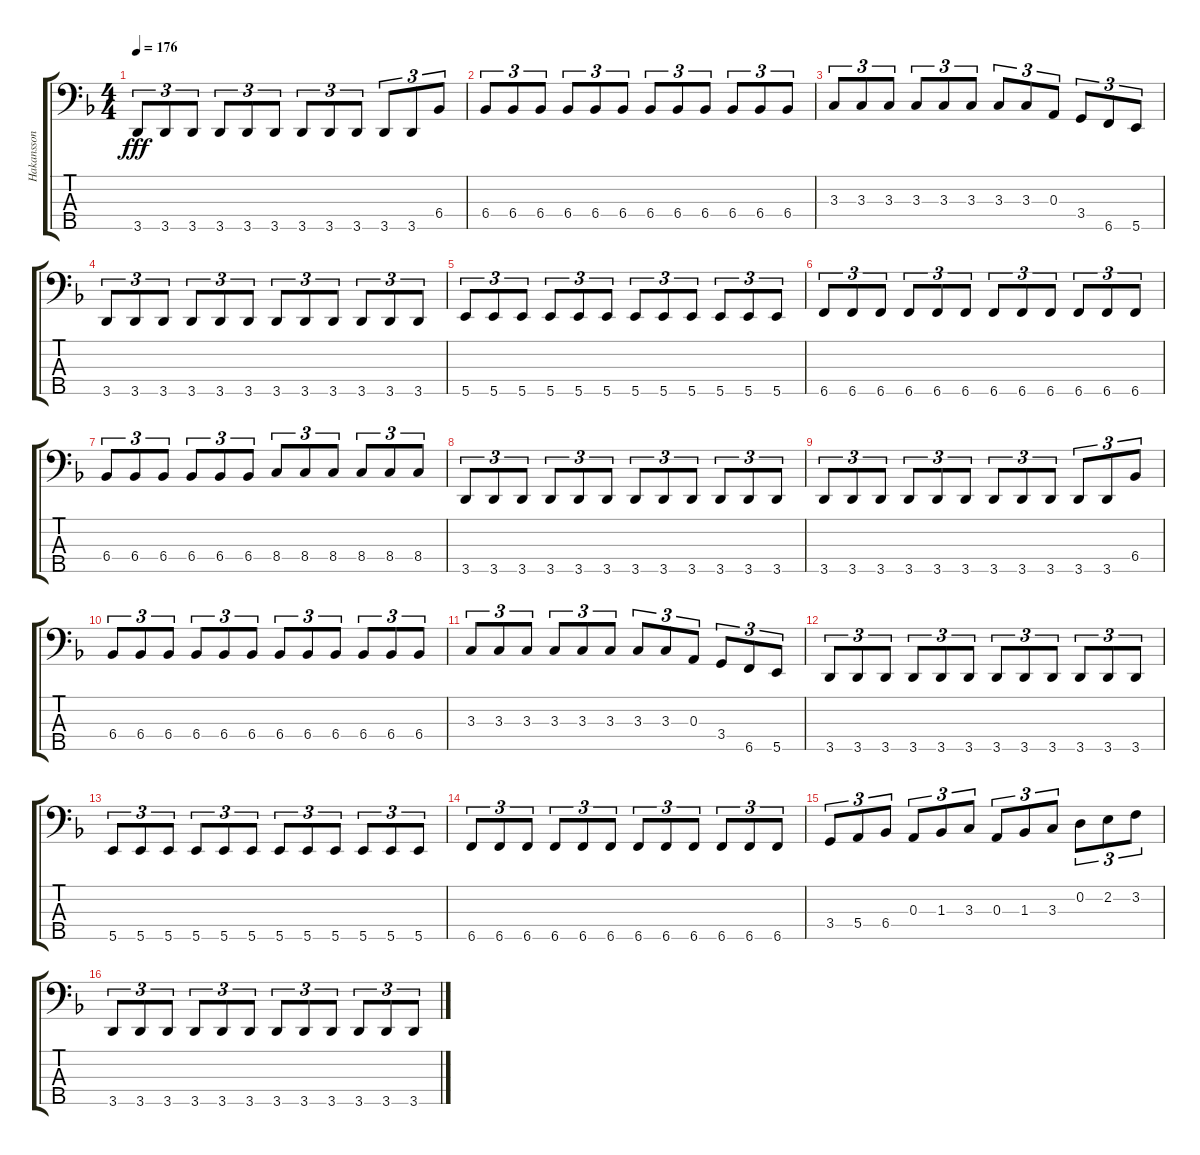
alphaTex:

\track ("Hakansson" "Hakansson") {instrument electricbassfinger}
\staff {score tabs}
\tuning (G2 D2 A1 E1 B0) {hide}
\ts (4 4)
\tempo 176
\clef f4
\ks f
3.5.8{tu (3 2) dy fff} 3.5.8{tu (3 2)} 3.5.8{tu (3 2)} 3.5.8{tu (3 2)} 3.5.8{tu (3 2)} 3.5.8{tu (3 2)} 3.5.8{tu (3 2)} 3.5.8{tu (3 2)} 3.5.8{tu (3 2)} 3.5.8{tu (3 2)} 3.5.8{tu (3 2)} 6.4.8{tu (3 2)} |
6.4.8{tu (3 2)} 6.4.8{tu (3 2)} 6.4.8{tu (3 2)} 6.4.8{tu (3 2)} 6.4.8{tu (3 2)} 6.4.8{tu (3 2)} 6.4.8{tu (3 2)} 6.4.8{tu (3 2)} 6.4.8{tu (3 2)} 6.4.8{tu (3 2)} 6.4.8{tu (3 2)} 6.4.8{tu (3 2)} |
3.3.8{tu (3 2)} 3.3.8{tu (3 2)} 3.3.8{tu (3 2)} 3.3.8{tu (3 2)} 3.3.8{tu (3 2)} 3.3.8{tu (3 2)} 3.3.8{tu (3 2)} 3.3.8{tu (3 2)} 0.3.8{tu (3 2)} 3.4.8{tu (3 2)} 6.5.8{tu (3 2)} 5.5.8{tu (3 2)} |
3.5.8{tu (3 2)} 3.5.8{tu (3 2)} 3.5.8{tu (3 2)} 3.5.8{tu (3 2)} 3.5.8{tu (3 2)} 3.5.8{tu (3 2)} 3.5.8{tu (3 2)} 3.5.8{tu (3 2)} 3.5.8{tu (3 2)} 3.5.8{tu (3 2)} 3.5.8{tu (3 2)} 3.5.8{tu (3 2)} |
5.5.8{tu (3 2)} 5.5.8{tu (3 2)} 5.5.8{tu (3 2)} 5.5.8{tu (3 2)} 5.5.8{tu (3 2)} 5.5.8{tu (3 2)} 5.5.8{tu (3 2)} 5.5.8{tu (3 2)} 5.5.8{tu (3 2)} 5.5.8{tu (3 2)} 5.5.8{tu (3 2)} 5.5.8{tu (3 2)} |
6.5.8{tu (3 2)} 6.5.8{tu (3 2)} 6.5.8{tu (3 2)} 6.5.8{tu (3 2)} 6.5.8{tu (3 2)} 6.5.8{tu (3 2)} 6.5.8{tu (3 2)} 6.5.8{tu (3 2)} 6.5.8{tu (3 2)} 6.5.8{tu (3 2)} 6.5.8{tu (3 2)} 6.5.8{tu (3 2)} |
6.4.8{tu (3 2)} 6.4.8{tu (3 2)} 6.4.8{tu (3 2)} 6.4.8{tu (3 2)} 6.4.8{tu (3 2)} 6.4.8{tu (3 2)} 8.4.8{tu (3 2)} 8.4.8{tu (3 2)} 8.4.8{tu (3 2)} 8.4.8{tu (3 2)} 8.4.8{tu (3 2)} 8.4.8{tu (3 2)} |
3.5.8{tu (3 2)} 3.5.8{tu (3 2)} 3.5.8{tu (3 2)} 3.5.8{tu (3 2)} 3.5.8{tu (3 2)} 3.5.8{tu (3 2)} 3.5.8{tu (3 2)} 3.5.8{tu (3 2)} 3.5.8{tu (3 2)} 3.5.8{tu (3 2)} 3.5.8{tu (3 2)} 3.5.8{tu (3 2)} |
3.5.8{tu (3 2)} 3.5.8{tu (3 2)} 3.5.8{tu (3 2)} 3.5.8{tu (3 2)} 3.5.8{tu (3 2)} 3.5.8{tu (3 2)} 3.5.8{tu (3 2)} 3.5.8{tu (3 2)} 3.5.8{tu (3 2)} 3.5.8{tu (3 2)} 3.5.8{tu (3 2)} 6.4.8{tu (3 2)} |
6.4.8{tu (3 2)} 6.4.8{tu (3 2)} 6.4.8{tu (3 2)} 6.4.8{tu (3 2)} 6.4.8{tu (3 2)} 6.4.8{tu (3 2)} 6.4.8{tu (3 2)} 6.4.8{tu (3 2)} 6.4.8{tu (3 2)} 6.4.8{tu (3 2)} 6.4.8{tu (3 2)} 6.4.8{tu (3 2)} |
3.3.8{tu (3 2)} 3.3.8{tu (3 2)} 3.3.8{tu (3 2)} 3.3.8{tu (3 2)} 3.3.8{tu (3 2)} 3.3.8{tu (3 2)} 3.3.8{tu (3 2)} 3.3.8{tu (3 2)} 0.3.8{tu (3 2)} 3.4.8{tu (3 2)} 6.5.8{tu (3 2)} 5.5.8{tu (3 2)} |
3.5.8{tu (3 2)} 3.5.8{tu (3 2)} 3.5.8{tu (3 2)} 3.5.8{tu (3 2)} 3.5.8{tu (3 2)} 3.5.8{tu (3 2)} 3.5.8{tu (3 2)} 3.5.8{tu (3 2)} 3.5.8{tu (3 2)} 3.5.8{tu (3 2)} 3.5.8{tu (3 2)} 3.5.8{tu (3 2)} |
5.5.8{tu (3 2)} 5.5.8{tu (3 2)} 5.5.8{tu (3 2)} 5.5.8{tu (3 2)} 5.5.8{tu (3 2)} 5.5.8{tu (3 2)} 5.5.8{tu (3 2)} 5.5.8{tu (3 2)} 5.5.8{tu (3 2)} 5.5.8{tu (3 2)} 5.5.8{tu (3 2)} 5.5.8{tu (3 2)} |
6.5.8{tu (3 2)} 6.5.8{tu (3 2)} 6.5.8{tu (3 2)} 6.5.8{tu (3 2)} 6.5.8{tu (3 2)} 6.5.8{tu (3 2)} 6.5.8{tu (3 2)} 6.5.8{tu (3 2)} 6.5.8{tu (3 2)} 6.5.8{tu (3 2)} 6.5.8{tu (3 2)} 6.5.8{tu (3 2)} |
3.4.8{tu (3 2)} 5.4.8{tu (3 2)} 6.4.8{tu (3 2)} 0.3.8{tu (3 2)} 1.3.8{tu (3 2)} 3.3.8{tu (3 2)} 0.3.8{tu (3 2)} 1.3.8{tu (3 2)} 3.3.8{tu (3 2)} 0.2.8{tu (3 2)} 2.2.8{tu (3 2)} 3.2.8{tu (3 2)} |
3.5.8{tu (3 2)} 3.5.8{tu (3 2)} 3.5.8{tu (3 2)} 3.5.8{tu (3 2)} 3.5.8{tu (3 2)} 3.5.8{tu (3 2)} 3.5.8{tu (3 2)} 3.5.8{tu (3 2)} 3.5.8{tu (3 2)} 3.5.8{tu (3 2)} 3.5.8{tu (3 2)} 3.5.8{tu (3 2)}
